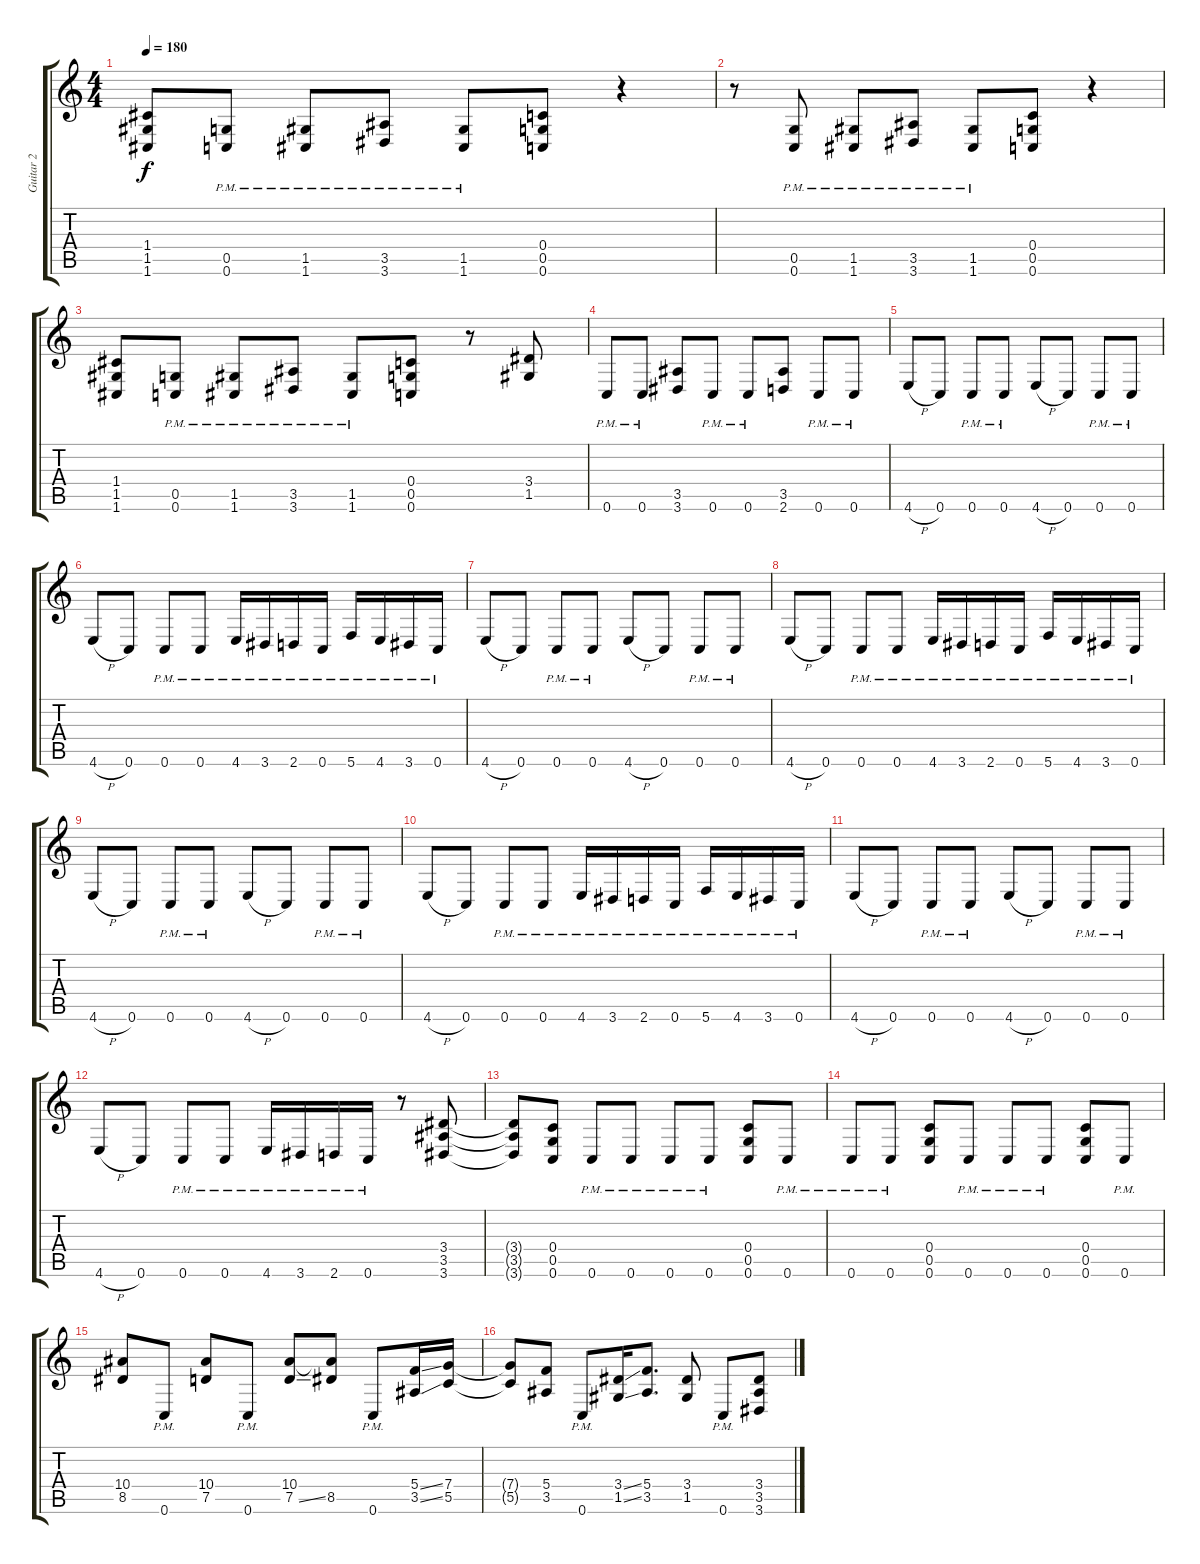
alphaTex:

\track ("Guitar 2" "Guitar 2") {instrument distortionguitar}
\staff {score tabs}
\tuning (D4 A3 F3 C3 G2 C2) {hide}
\ts (4 4)
\tempo 180
\clef g2
\ks c
(1.4 1.5 1.6).8{dy f} (0.5{pm} 0.6).8 (1.5 1.6{pm}).8 (3.5 3.6{pm}).8 (1.5 1.6{pm}).8 (0.4 0.5 0.6).8 r.4 |
r.8 (0.5 0.6{pm}).8 (1.5 1.6{pm}).8 (3.5 3.6{pm}).8 (1.5 1.6{pm}).8 (0.4 0.5 0.6).8 r.4 |
(1.4 1.5 1.6).8 (0.5{pm} 0.6).8 (1.5{pm} 1.6).8 (3.5{pm} 3.6).8 (1.5{pm} 1.6).8 (0.4 0.5 0.6).8 r.8 (3.4 1.5).8 |
0.6{pm}.8 0.6{pm}.8 (3.5 3.6).8 0.6{pm}.8 0.6{pm}.8 (3.5 2.6).8 0.6{pm}.8 0.6{pm}.8 |
4.6{h}.8 0.6.8 0.6{pm}.8 0.6{pm}.8 4.6{h}.8 0.6.8 0.6{pm}.8 0.6{pm}.8 |
4.6{h}.8 0.6.8 0.6{pm}.8 0.6{pm}.8 4.6{pm}.16 3.6{pm}.16 2.6{pm}.16 0.6{pm}.16 5.6{pm}.16 4.6{pm}.16 3.6{pm}.16 0.6{pm}.16 |
4.6{h}.8 0.6.8 0.6{pm}.8 0.6{pm}.8 4.6{h}.8 0.6.8 0.6{pm}.8 0.6{pm}.8 |
4.6{h}.8 0.6.8 0.6{pm}.8 0.6{pm}.8 4.6{pm}.16 3.6{pm}.16 2.6{pm}.16 0.6{pm}.16 5.6{pm}.16 4.6{pm}.16 3.6{pm}.16 0.6{pm}.16 |
4.6{h}.8 0.6.8 0.6{pm}.8 0.6{pm}.8 4.6{h}.8 0.6.8 0.6{pm}.8 0.6{pm}.8 |
4.6{h}.8 0.6.8 0.6{pm}.8 0.6{pm}.8 4.6{pm}.16 3.6{pm}.16 2.6{pm}.16 0.6{pm}.16 5.6{pm}.16 4.6{pm}.16 3.6{pm}.16 0.6{pm}.16 |
4.6{h}.8 0.6.8 0.6{pm}.8 0.6{pm}.8 4.6{h}.8 0.6.8 0.6{pm}.8 0.6{pm}.8 |
4.6{h}.8 0.6.8 0.6{pm}.8 0.6{pm}.8 4.6{pm}.16 3.6{pm}.16 2.6{pm}.16 0.6{pm}.16 r.8 (3.4 3.5 3.6).8 |
(3.4{t} 3.5{t} 3.6{t}).8 (0.4 0.5 0.6).8 0.6{pm}.8 0.6{pm}.8 0.6{pm}.8 0.6{pm}.8 (0.4 0.5 0.6).8 0.6{pm}.8 |
0.6{pm}.8 0.6{pm}.8 (0.4 0.5 0.6).8 0.6{pm}.8 0.6{pm}.8 0.6{pm}.8 (0.4 0.5 0.6).8 0.6{pm}.8 |
(10.4 8.5).8 0.6{pm}.8 (10.4 7.5).8 0.6{pm}.8 (10.4 7.5{ss}).8 (10.4{t} 8.5).8 0.6{pm}.8 (5.4{ss} 3.5{ss}).16 (7.4 5.5).16 |
(7.4{t} 5.5{t}).8 (5.4 3.5).8 0.6{pm}.8 (3.4{ss} 1.5{ss}).16 (5.4 3.5).8{d} (3.4 1.5).8 0.6{pm}.8 (3.4 3.5 3.6).8
